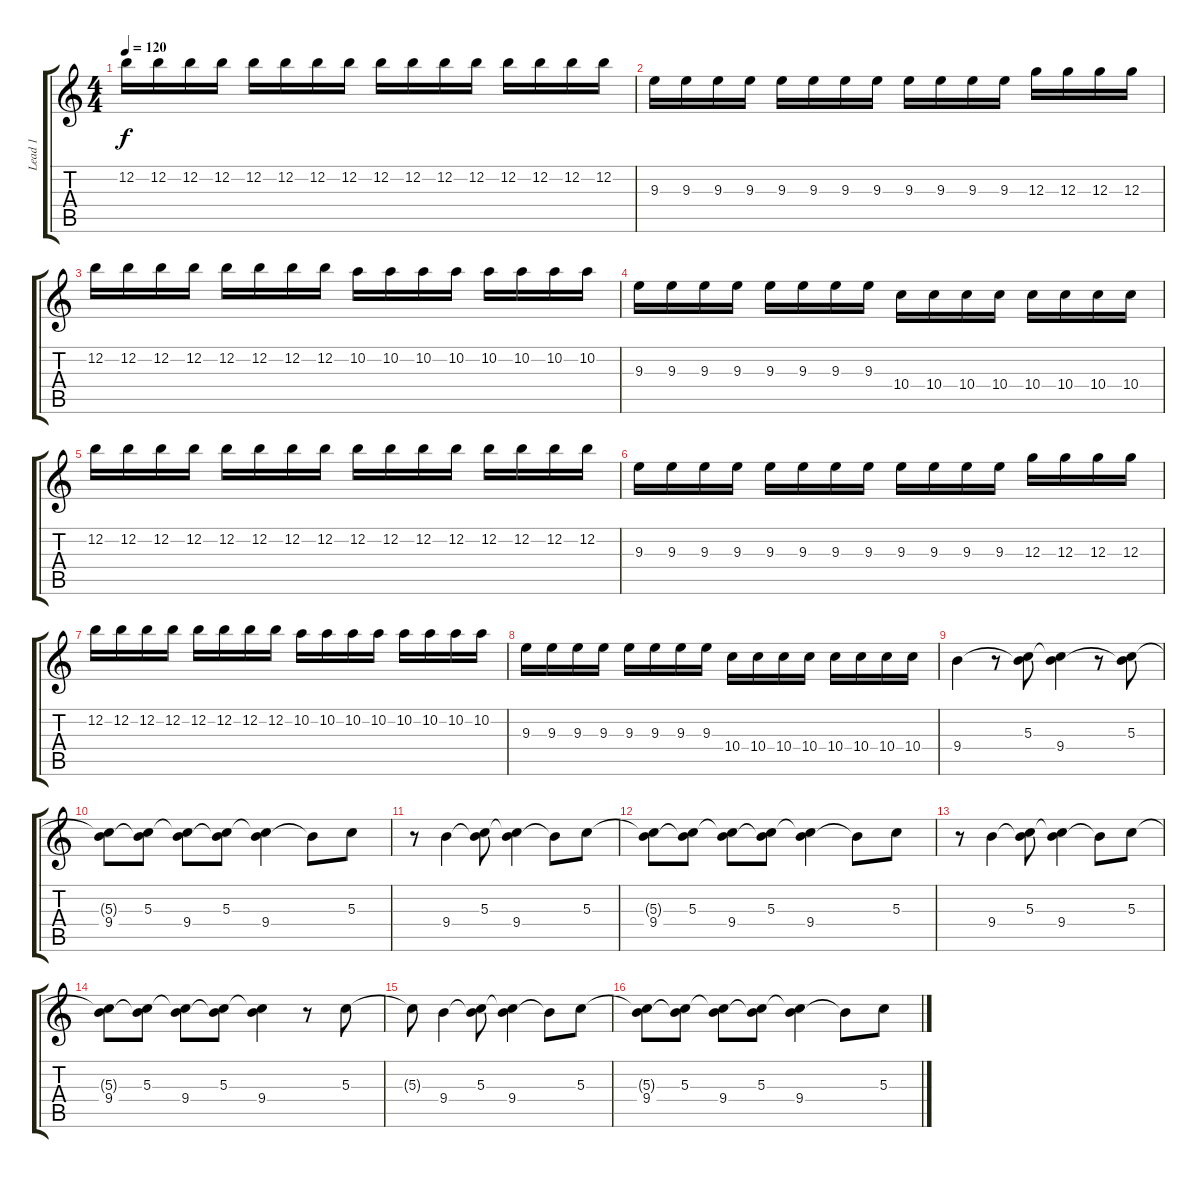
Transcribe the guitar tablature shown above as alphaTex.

\track ("Lead 1" "Lead 1") {instrument distortionguitar}
\staff {score tabs}
\tuning (E4 B3 G3 D3 A2 E2) {hide}
\ts (4 4)
\tempo 120
\clef g2
\ks c
12.2.16{dy f} 12.2.16 12.2.16 12.2.16 12.2.16 12.2.16 12.2.16 12.2.16 12.2.16 12.2.16 12.2.16 12.2.16 12.2.16 12.2.16 12.2.16 12.2.16 |
9.3.16 9.3.16 9.3.16 9.3.16 9.3.16 9.3.16 9.3.16 9.3.16 9.3.16 9.3.16 9.3.16 9.3.16 12.3.16 12.3.16 12.3.16 12.3.16 |
12.2.16 12.2.16 12.2.16 12.2.16 12.2.16 12.2.16 12.2.16 12.2.16 10.2.16 10.2.16 10.2.16 10.2.16 10.2.16 10.2.16 10.2.16 10.2.16 |
9.3.16 9.3.16 9.3.16 9.3.16 9.3.16 9.3.16 9.3.16 9.3.16 10.4.16 10.4.16 10.4.16 10.4.16 10.4.16 10.4.16 10.4.16 10.4.16 |
12.2.16 12.2.16 12.2.16 12.2.16 12.2.16 12.2.16 12.2.16 12.2.16 12.2.16 12.2.16 12.2.16 12.2.16 12.2.16 12.2.16 12.2.16 12.2.16 |
9.3.16 9.3.16 9.3.16 9.3.16 9.3.16 9.3.16 9.3.16 9.3.16 9.3.16 9.3.16 9.3.16 9.3.16 12.3.16 12.3.16 12.3.16 12.3.16 |
12.2.16 12.2.16 12.2.16 12.2.16 12.2.16 12.2.16 12.2.16 12.2.16 10.2.16 10.2.16 10.2.16 10.2.16 10.2.16 10.2.16 10.2.16 10.2.16 |
9.3.16 9.3.16 9.3.16 9.3.16 9.3.16 9.3.16 9.3.16 9.3.16 10.4.16 10.4.16 10.4.16 10.4.16 10.4.16 10.4.16 10.4.16 10.4.16 |
9.4.4 r.8 (5.3 9.4{t}).8 (5.3{t} 9.4).4 r.8 (5.3 9.4{t}).8 |
(5.3{t} 9.4).8 (5.3 9.4{t}).8 (5.3{t} 9.4).8 (5.3 9.4{t}).8 (5.3{t} 9.4).4 9.4{t}.8 5.3.8 |
r.8 9.4.4 (5.3 9.4{t}).8 (5.3{t} 9.4).4 9.4{t}.8 5.3.8 |
(5.3{t} 9.4).8 (5.3 9.4{t}).8 (5.3{t} 9.4).8 (5.3 9.4{t}).8 (5.3{t} 9.4).4 9.4{t}.8 5.3.8 |
r.8 9.4.4 (5.3 9.4{t}).8 (5.3{t} 9.4).4 9.4{t}.8 5.3.8 |
(5.3{t} 9.4).8 (5.3 9.4{t}).8 (5.3{t} 9.4).8 (5.3 9.4{t}).8 (5.3{t} 9.4).4 r.8 5.3.8 |
5.3{t}.8 9.4.4 (5.3 9.4{t}).8 (5.3{t} 9.4).4 9.4{t}.8 5.3.8 |
(5.3{t} 9.4).8 (5.3 9.4{t}).8 (5.3{t} 9.4).8 (5.3 9.4{t}).8 (5.3{t} 9.4).4 9.4{t}.8 5.3.8
